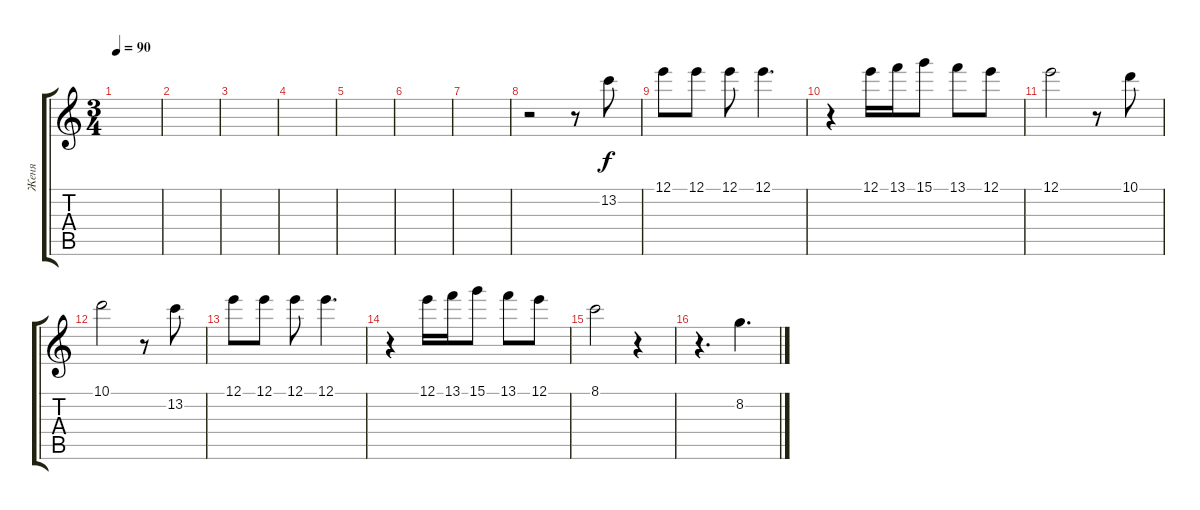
\track ("Женя" "Женя") {instrument distortionguitar}
\staff {score tabs}
\tuning (E4 B3 G3 D3 A2 E2) {hide}
\ts (3 4)
\tempo 90
\clef g2
\ks c
|
|
|
|
|
|
|
r.2 r.8 13.2.8 |
12.1.8 12.1.8 12.1.8 12.1.4{d} |
r.4 12.1.16 13.1.16 15.1.8 13.1.8 12.1.8 |
12.1.2 r.8 10.1.8 |
10.1.2 r.8 13.2.8 |
12.1.8 12.1.8 12.1.8 12.1.4{d} |
r.4 12.1.16 13.1.16 15.1.8 13.1.8 12.1.8 |
8.1.2 r.4 |
r.4{d} 8.2.4{d}
